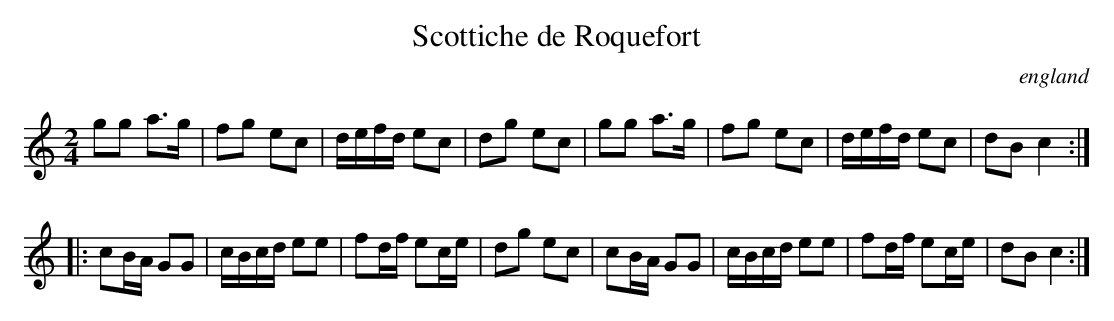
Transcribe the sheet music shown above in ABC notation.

X:1
T:Scottiche de Roquefort
O:england
M:2/4
L:1/8
K:C
gg a>g|fg ec|d/e/f/d/ ec|dg ec|\
gg a>g|fg ec|d/e/f/d/ ec|dB c2:|
|:cB/A/ GG|c/B/c/d/ ee|fd/f/ ec/e/|dg ec|\
cB/A/ GG|c/B/c/d/ ee|fd/f/ ec/e/|dB c2:|
